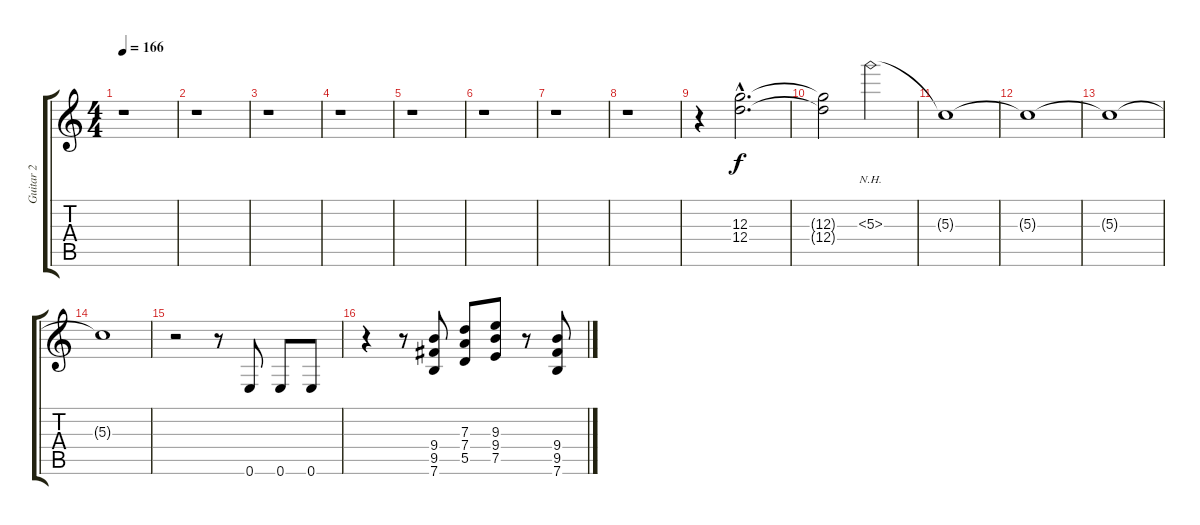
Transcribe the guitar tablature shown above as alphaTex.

\track ("Guitar 2" "Guitar 2") {instrument distortionguitar}
\staff {score tabs}
\tuning (E4 B3 G3 D3 A2 E2) {hide}
\ts (4 4)
\tempo 166
\clef g2
\ks c
r.1{dy f instrument distortionguitar} |
r.1 |
r.1 |
r.1 |
r.1 |
r.1 |
r.1 |
r.1 |
r.4 (12.3{hac} 12.4{hac}).2{d} |
(12.3{t} 12.4{t}).2 5.3{nh}.2 |
5.3{t}.1 |
5.3{t}.1 |
5.3{t}.1 |
5.3{t}.1 |
r.2 r.8 0.6.8 0.6.8 0.6.8 |
r.4 r.8 (9.4 9.5 7.6).8 (7.3 7.4 5.5).8 (9.3 9.4 7.5).8 r.8 (9.4 9.5 7.6).8
